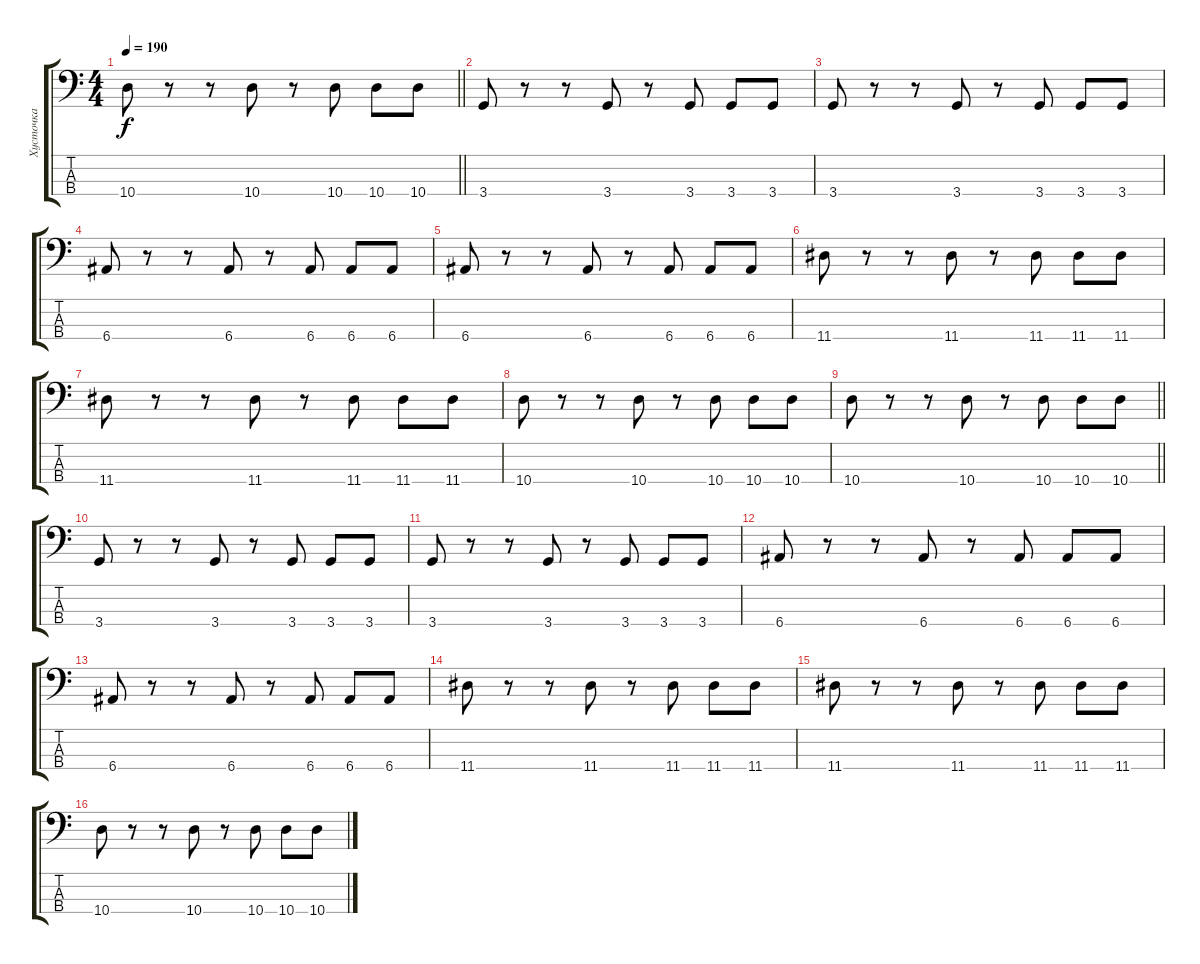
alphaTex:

\track ("Хусточка" "Хусточка") {instrument electricbassfinger}
\staff {score tabs}
\tuning (G2 D2 A1 E1) {hide}
\ts (4 4)
\tempo 190
\clef f4
\barLineRight lightlight
\ks c
10.4.8{dy f} r.8 r.8 10.4.8 r.8 10.4.8 10.4.8 10.4.8 |
3.4.8 r.8 r.8 3.4.8 r.8 3.4.8 3.4.8 3.4.8 |
3.4.8 r.8 r.8 3.4.8 r.8 3.4.8 3.4.8 3.4.8 |
6.4.8 r.8 r.8 6.4.8 r.8 6.4.8 6.4.8 6.4.8 |
6.4.8 r.8 r.8 6.4.8 r.8 6.4.8 6.4.8 6.4.8 |
11.4.8 r.8 r.8 11.4.8 r.8 11.4.8 11.4.8 11.4.8 |
11.4.8 r.8 r.8 11.4.8 r.8 11.4.8 11.4.8 11.4.8 |
10.4.8 r.8 r.8 10.4.8 r.8 10.4.8 10.4.8 10.4.8 |
\barLineRight lightlight
10.4.8 r.8 r.8 10.4.8 r.8 10.4.8 10.4.8 10.4.8 |
3.4.8 r.8 r.8 3.4.8 r.8 3.4.8 3.4.8 3.4.8 |
3.4.8 r.8 r.8 3.4.8 r.8 3.4.8 3.4.8 3.4.8 |
6.4.8 r.8 r.8 6.4.8 r.8 6.4.8 6.4.8 6.4.8 |
6.4.8 r.8 r.8 6.4.8 r.8 6.4.8 6.4.8 6.4.8 |
11.4.8 r.8 r.8 11.4.8 r.8 11.4.8 11.4.8 11.4.8 |
11.4.8 r.8 r.8 11.4.8 r.8 11.4.8 11.4.8 11.4.8 |
10.4.8 r.8 r.8 10.4.8 r.8 10.4.8 10.4.8 10.4.8
